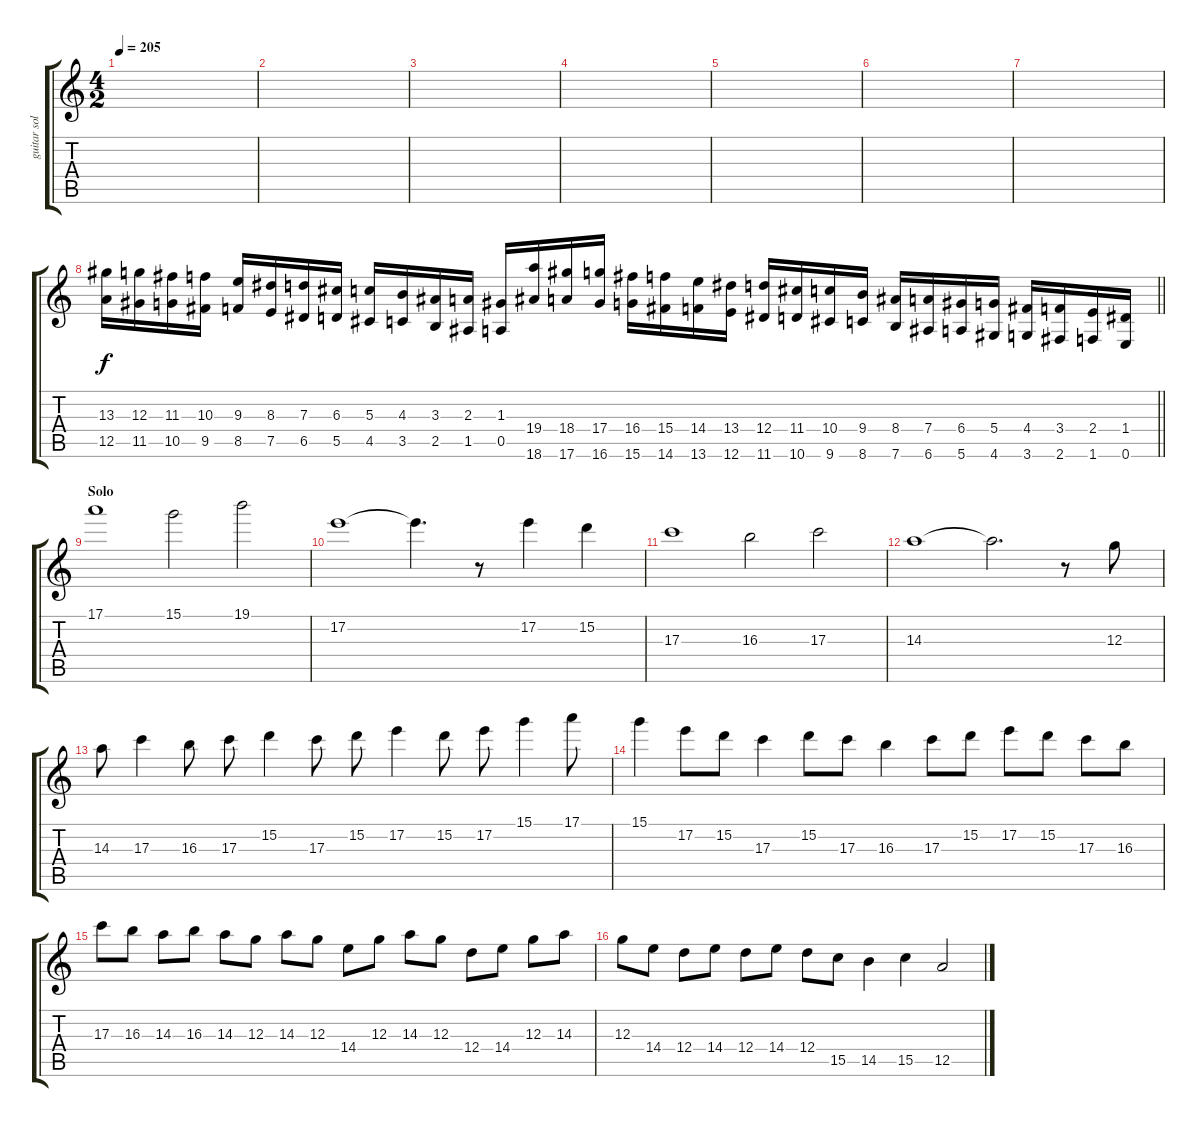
\track ("guitar solo" "guitar sol") {instrument distortionguitar}
\staff {score tabs}
\tuning (E4 B3 G3 D3 A2 E2) {hide}
\ts (4 2)
\tempo 205
\clef g2
\ks c
|
|
|
|
|
|
|
\barLineRight lightlight
(13.3 12.5).16{volume 16 balance 8 instrument guitarfretnoise} (12.3 11.5).16{dy f} (11.3 10.5).16 (10.3 9.5).16 (9.3 8.5).16 (8.3 7.5).16 (7.3 6.5).16 (6.3 5.5).16 (5.3 4.5).16 (4.3 3.5).16 (3.3 2.5).16 (2.3 1.5).16 (1.3 0.5).16 (19.4 18.6).16 (18.4 17.6).16 (17.4 16.6).16 (16.4 15.6).16 (15.4 14.6).16 (14.4 13.6).16 (13.4 12.6).16 (12.4 11.6).16 (11.4 10.6).16 (10.4 9.6).16 (9.4 8.6).16 (8.4 7.6).16 (7.4 6.6).16 (6.4 5.6).16 (5.4 4.6).16 (4.4 3.6).16 (3.4 2.6).16 (2.4 1.6).16 (1.4 0.6).16 |
\section ("" "Solo")
17.1.1{volume 16 balance 8 instrument distortionguitar} 15.1.2 19.1.2 |
17.2.1 17.2{t}.4{d} r.8 17.2.4 15.2.4 |
17.3.1 16.3.2 17.3.2 |
14.3.1 14.3{t}.2{d} r.8 12.3.8 |
14.3.8 17.3.4 16.3.8 17.3.8 15.2.4 17.3.8 15.2.8 17.2.4 15.2.8 17.2.8 15.1.4 17.1.8 |
15.1.4 17.2.8 15.2.8 17.3.4 15.2.8 17.3.8 16.3.4 17.3.8 15.2.8 17.2.8 15.2.8 17.3.8 16.3.8 |
17.3.8 16.3.8 14.3.8 16.3.8 14.3.8 12.3.8 14.3.8 12.3.8 14.4.8 12.3.8 14.3.8 12.3.8 12.4.8 14.4.8 12.3.8 14.3.8 |
12.3.8 14.4.8 12.4.8 14.4.8 12.4.8 14.4.8 12.4.8 15.5.8 14.5.4 15.5.4 12.5.2
